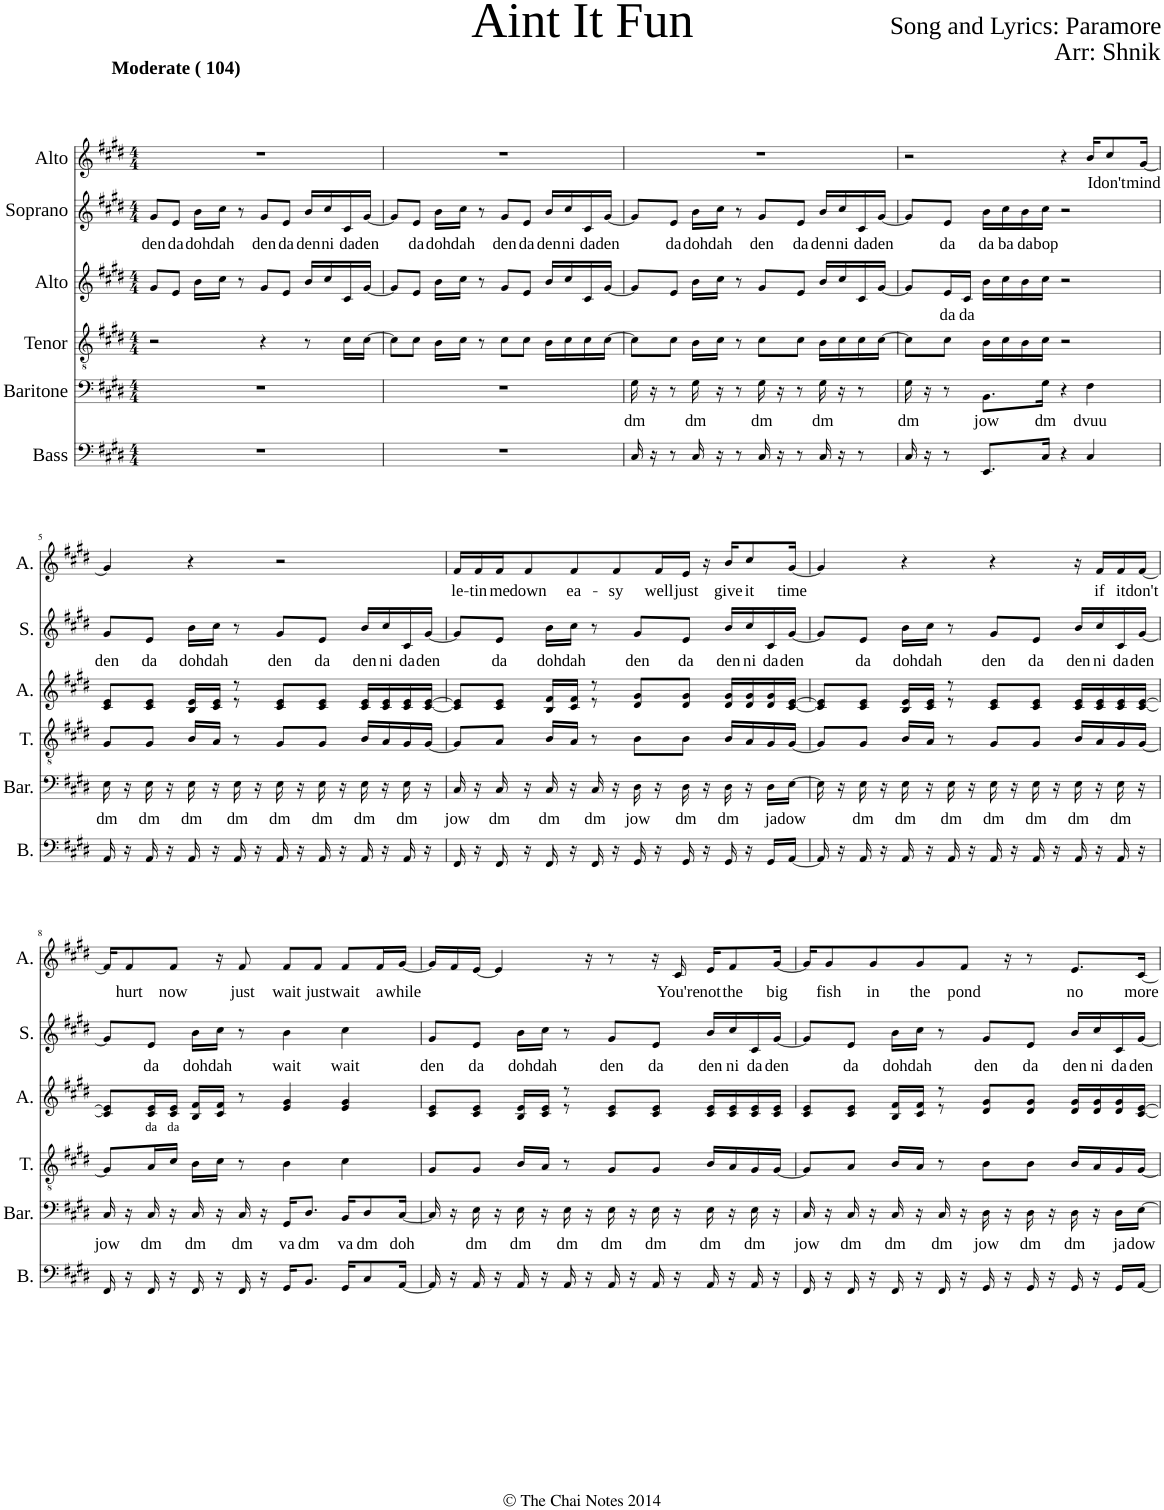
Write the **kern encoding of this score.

**kern	**kern	**text	**kern	**kern	**text	**kern	**text	**kern	**text
*part6	*part5	*part5	*part4	*part3	*part3	*part2	*part2	*part1	*part1
*staff6	*staff5	*staff5	*staff4	*staff3	*staff3	*staff2	*staff2	*staff1	*staff1
*I"Bass	*I"Baritone	*	*I"Tenor	*I"Alto	*	*I"Soprano	*	*I"Alto	*
*I'B.	*I'Bar.	*	*I'T.	*I'A.	*	*I'S.	*	*I'A.	*
*clefF4	*clefF4	*	*clefGv2	*clefG2	*	*clefG2	*	*clefG2	*
*k[f#c#g#d#]	*k[f#c#g#d#]	*	*k[f#c#g#d#]	*k[f#c#g#d#]	*	*k[f#c#g#d#]	*	*k[f#c#g#d#]	*
*M4/4	*M4/4	*	*M4/4	*M4/4	*	*M4/4	*	*M4/4	*
=1	=1	=1	=1	=1	=1	=1	=1	=1	=1
!	!	!	!	!	!	!	!	!LO:TX:a:B:t=Moderate ( 104)	!
!	!	!	!	!	!	!	!LO:LY:b	!	!
1r	1r	.	2r	8g#/L	.	8g#/L	den	1r	.
!	!	!	!	!	!	!	!LO:LY:b	!	!
.	.	.	.	8e/J	.	8e/J	da	.	.
!	!	!	!	!	!	!	!LO:LY:b	!	!
.	.	.	.	16b\LL	.	16b\LL	doh	.	.
!	!	!	!	!	!	!	!LO:LY:b	!	!
.	.	.	.	16cc#\JJ	.	16cc#\JJ	dah	.	.
.	.	.	.	8r	.	8r	.	.	.
!	!	!	!	!	!	!	!LO:LY:b	!	!
.	.	.	4r	8g#/L	.	8g#/L	den	.	.
!	!	!	!	!	!	!	!LO:LY:b	!	!
.	.	.	.	8e/J	.	8e/J	da	.	.
!	!	!	!	!	!	!	!LO:LY:b	!	!
.	.	.	8r	16b/LL	.	16b/LL	den	.	.
!	!	!	!	!	!	!	!LO:LY:b	!	!
.	.	.	.	16cc#/	.	16cc#/	ni	.	.
!	!	!	!	!	!	!	!LO:LY:b	!	!
.	.	.	16c#\LL	16c#/	.	16c#/	da	.	.
!	!	!	!	!	!	!	!LO:LY:b	!	!
.	.	.	[16c#\JJ	[16g#/JJ	.	[16g#/JJ	den	.	.
=2	=2	=2	=2	=2	=2	=2	=2	=2	=2
1r	1r	.	8c#\L]	8g#/L]	.	8g#/L]	.	1r	.
!	!	!	!	!	!	!	!LO:LY:b	!	!
.	.	.	8c#\J	8e/J	.	8e/J	da	.	.
!	!	!	!	!	!	!	!LO:LY:b	!	!
.	.	.	16B\LL	16b\LL	.	16b\LL	doh	.	.
!	!	!	!	!	!	!	!LO:LY:b	!	!
.	.	.	16c#\JJ	16cc#\JJ	.	16cc#\JJ	dah	.	.
.	.	.	8r	8r	.	8r	.	.	.
!	!	!	!	!	!	!	!LO:LY:b	!	!
.	.	.	8c#\L	8g#/L	.	8g#/L	den	.	.
!	!	!	!	!	!	!	!LO:LY:b	!	!
.	.	.	8c#\J	8e/J	.	8e/J	da	.	.
!	!	!	!	!	!	!	!LO:LY:b	!	!
.	.	.	16B\LL	16b/LL	.	16b/LL	den	.	.
!	!	!	!	!	!	!	!LO:LY:b	!	!
.	.	.	16c#\	16cc#/	.	16cc#/	ni	.	.
!	!	!	!	!	!	!	!LO:LY:b	!	!
.	.	.	16c#\	16c#/	.	16c#/	da	.	.
!	!	!	!	!	!	!	!LO:LY:b	!	!
.	.	.	[16c#\JJ	[16g#/JJ	.	[16g#/JJ	den	.	.
=3	=3	=3	=3	=3	=3	=3	=3	=3	=3
!	!	!LO:LY:b	!	!	!	!	!	!	!
16C#/	16G#\	dm	8c#\L]	8g#/L]	.	8g#/L]	.	1r	.
16r	16r	.	.	.	.	.	.	.	.
!	!	!	!	!	!	!	!LO:LY:b	!	!
8r	8r	.	8c#\J	8e/J	.	8e/J	da	.	.
!	!	!LO:LY:b	!	!	!	!	!LO:LY:b	!	!
16C#/	16G#\	dm	16B\LL	16b\LL	.	16b\LL	doh	.	.
!	!	!	!	!	!	!	!LO:LY:b	!	!
16r	16r	.	16c#\JJ	16cc#\JJ	.	16cc#\JJ	dah	.	.
8r	8r	.	8r	8r	.	8r	.	.	.
!	!	!LO:LY:b	!	!	!	!	!LO:LY:b	!	!
16C#/	16G#\	dm	8c#\L	8g#/L	.	8g#/L	den	.	.
16r	16r	.	.	.	.	.	.	.	.
!	!	!	!	!	!	!	!LO:LY:b	!	!
8r	8r	.	8c#\J	8e/J	.	8e/J	da	.	.
!	!	!LO:LY:b	!	!	!	!	!LO:LY:b	!	!
16C#/	16G#\	dm	16B\LL	16b/LL	.	16b/LL	den	.	.
!	!	!	!	!	!	!	!LO:LY:b	!	!
16r	16r	.	16c#\	16cc#/	.	16cc#/	ni	.	.
!	!	!	!	!	!	!	!LO:LY:b	!	!
8r	8r	.	16c#\	16c#/	.	16c#/	da	.	.
!	!	!	!	!	!	!	!LO:LY:b	!	!
.	.	.	[16c#\JJ	[16g#/JJ	.	[16g#/JJ	den	.	.
=4	=4	=4	=4	=4	=4	=4	=4	=4	=4
!	!	!LO:LY:b	!	!	!	!	!	!	!
16C#/	16G#\	dm	8c#\L]	8g#/L]	.	8g#/L]	.	2r	.
16r	16r	.	.	.	.	.	.	.	.
!	!	!	!	!	!LO:LY:b	!	!LO:LY:b	!	!
8r	8r	.	8c#\J	16e/L	da	8e/J	da	.	.
!	!	!	!	!	!LO:LY:b	!	!	!	!
.	.	.	.	16c#/JJ	da	.	.	.	.
!	!	!LO:LY:b	!	!	!	!	!LO:LY:b	!	!
8.EE/L	8.BB\L	jow	16B\LL	16b\LL	.	16b\LL	da	.	.
!	!	!	!	!	!	!	!LO:LY:b	!	!
.	.	.	16c#\	16cc#\	.	16cc#\	ba	.	.
!	!	!	!	!	!	!	!LO:LY:b	!	!
.	.	.	16B\	16b\	.	16b\	da	.	.
!	!	!LO:LY:b	!	!	!	!	!LO:LY:b	!	!
16C#/Jk	16G#\Jk	dm	16c#\JJ	16cc#\JJ	.	16cc#\JJ	bop	.	.
4r	4r	.	2r	2r	.	2r	.	4r	.
!	!	!LO:LY:b	!	!	!	!	!	!	!LO:LY:b
4C#/	4F#\	dvuu	.	.	.	.	.	16b/KL	I
!	!	!	!	!	!	!	!	!	!LO:LY:b
.	.	.	.	.	.	.	.	8cc#/	don't
!	!	!	!	!	!	!	!	!	!LO:LY:b
.	.	.	.	.	.	.	.	[16g#/Jk	mind
!!LO:LB:g=z
=5	=5	=5	=5	=5	=5	=5	=5	=5	=5
!	!	!LO:LY:b	!	!	!	!	!LO:LY:b	!	!
*	*	*	*	*^	*	*	*	*	*
16AA/	16E\	dm	8G#/L	8c#/ 8e/L	4.ryy	.	8g#/L	den	4g#/]	.
16r	16r	.	.	.	.	.	.	.	.	.
!	!	!LO:LY:b	!	!	!	!	!	!LO:LY:b	!	!
16AA/	16E\	dm	8G#/J	8c#/ 8e/J	.	.	8e/J	da	.	.
16r	16r	.	.	.	.	.	.	.	.	.
!	!	!LO:LY:b	!	!	!	!	!	!LO:LY:b	!	!
16AA/	16E\	dm	16B/LL	16B/ 16e/LL	.	.	16b\LL	doh	4r	.
!	!	!	!	!	!	!	!	!LO:LY:b	!	!
16r	16r	.	16A/JJ	16c#/ 16e/JJ	.	.	16cc#\JJ	dah	.	.
!	!	!LO:LY:b	!	!	!	!	!	!	!	!
16AA/	16E\	dm	8r	8r	8r	.	8r	.	.	.
16r	16r	.	.	.	.	.	.	.	.	.
!	!	!LO:LY:b	!	!	!	!	!	!LO:LY:b	!	!
16AA/	16E\	dm	8G#/L	8c#/ 8e/L	2ryy	.	8g#/L	den	2r	.
16r	16r	.	.	.	.	.	.	.	.	.
!	!	!LO:LY:b	!	!	!	!	!	!LO:LY:b	!	!
16AA/	16E\	dm	8G#/J	8c#/ 8e/J	.	.	8e/J	da	.	.
16r	16r	.	.	.	.	.	.	.	.	.
!	!	!LO:LY:b	!	!	!	!	!	!LO:LY:b	!	!
16AA/	16E\	dm	16B/LL	16c#/ 16e/LL	.	.	16b/LL	den	.	.
!	!	!	!	!	!	!	!	!LO:LY:b	!	!
16r	16r	.	16A/	16c#/ 16e/	.	.	16cc#/	ni	.	.
!	!	!LO:LY:b	!	!	!	!	!	!LO:LY:b	!	!
16AA/	16E\	dm	16G#/	16c#/ 16e/	.	.	16c#/	da	.	.
!	!	!	!	!	!	!	!	!LO:LY:b	!	!
16r	16r	.	[16G#/JJ	[16c#/ [16e/JJ	.	.	[16g#/JJ	den	.	.
=6	=6	=6	=6	=6	=6	=6	=6	=6	=6	=6
!	!	!LO:LY:b	!	!	!	!	!	!	!	!LO:LY:b
16FF#/	16C#/	jow	8G#/L]	8c#/] 8e/]L	4.ryy	.	8g#/L]	.	16f#/LL	le-
!	!	!	!	!	!	!	!	!	!	!LO:LY:b
16r	16r	.	.	.	.	.	.	.	16f#/	-tin
!	!	!LO:LY:b	!	!	!	!	!	!LO:LY:b	!	!LO:LY:b
16FF#/	16C#/	dm	8A/J	8c#/ 8e/J	.	.	8e/J	da	16f#/J	me
!	!	!	!	!	!	!	!	!	!	!LO:LY:b
16r	16r	.	.	.	.	.	.	.	8f#/	down
!	!	!LO:LY:b	!	!	!	!	!	!LO:LY:b	!	!
16FF#/	16C#/	dm	16B/LL	16B/ 16f#/LL	.	.	16b\LL	doh	.	.
!	!	!	!	!	!	!	!	!LO:LY:b	!	!LO:LY:b
16r	16r	.	16A/JJ	16c#/ 16f#/JJ	.	.	16cc#\JJ	dah	8f#/	ea-
!	!	!LO:LY:b	!	!	!	!	!	!	!	!
16FF#/	16C#/	dm	8r	8r	8r	.	8r	.	.	.
!	!	!	!	!	!	!	!	!	!	!LO:LY:b
16r	16r	.	.	.	.	.	.	.	8f#/	-sy
!	!	!LO:LY:b	!	!	!	!	!	!LO:LY:b	!	!
16GG#/	16D#\	jow	8B\L	8d#/ 8g#/L	2ryy	.	8g#/L	den	.	.
!	!	!	!	!	!	!	!	!	!	!LO:LY:b
16r	16r	.	.	.	.	.	.	.	16f#/L	well
!	!	!LO:LY:b	!	!	!	!	!	!LO:LY:b	!	!LO:LY:b
16GG#/	16D#\	dm	8B\J	8d#/ 8g#/J	.	.	8e/J	da	16e/JJ	just
16r	16r	.	.	.	.	.	.	.	16r	.
!	!	!LO:LY:b	!	!	!	!	!	!LO:LY:b	!	!LO:LY:b
16GG#/	16D#\	dm	16B/LL	16d#/ 16g#/LL	.	.	16b/LL	den	16b/KL	give
!	!	!	!	!	!	!	!	!LO:LY:b	!	!LO:LY:b
16r	16r	.	16A/	16d#/ 16g#/	.	.	16cc#/	ni	8cc#/	it
!	!	!LO:LY:b	!	!	!	!	!	!LO:LY:b	!	!
16GG#/LL	16D#\LL	ja	16G#/	16d#/ 16g#/	.	.	16c#/	da	.	.
!	!	!LO:LY:b	!	!	!	!	!	!LO:LY:b	!	!LO:LY:b
[16AA/JJ	[16E\JJ	dow	[16G#/JJ	[16c#/ [16e/JJ	.	.	[16g#/JJ	den	[16g#/Jk	time
=7	=7	=7	=7	=7	=7	=7	=7	=7	=7	=7
16AA/]	16E\]	.	8G#/L]	8c#/] 8e/]L	4.ryy	.	8g#/L]	.	4g#/]	.
16r	16r	.	.	.	.	.	.	.	.	.
!	!	!LO:LY:b	!	!	!	!	!	!LO:LY:b	!	!
16AA/	16E\	dm	8G#/J	8c#/ 8e/J	.	.	8e/J	da	.	.
16r	16r	.	.	.	.	.	.	.	.	.
!	!	!LO:LY:b	!	!	!	!	!	!LO:LY:b	!	!
16AA/	16E\	dm	16B/LL	16B/ 16e/LL	.	.	16b\LL	doh	4r	.
!	!	!	!	!	!	!	!	!LO:LY:b	!	!
16r	16r	.	16A/JJ	16c#/ 16e/JJ	.	.	16cc#\JJ	dah	.	.
!	!	!LO:LY:b	!	!	!	!	!	!	!	!
16AA/	16E\	dm	8r	8r	8r	.	8r	.	.	.
16r	16r	.	.	.	.	.	.	.	.	.
!	!	!LO:LY:b	!	!	!	!	!	!LO:LY:b	!	!
16AA/	16E\	dm	8G#/L	8c#/ 8e/L	2ryy	.	8g#/L	den	4r	.
16r	16r	.	.	.	.	.	.	.	.	.
!	!	!LO:LY:b	!	!	!	!	!	!LO:LY:b	!	!
16AA/	16E\	dm	8G#/J	8c#/ 8e/J	.	.	8e/J	da	.	.
16r	16r	.	.	.	.	.	.	.	.	.
!	!	!LO:LY:b	!	!	!	!	!	!LO:LY:b	!	!
16AA/	16E\	dm	16B/LL	16c#/ 16e/LL	.	.	16b/LL	den	16r	.
!	!	!	!	!	!	!	!	!LO:LY:b	!	!LO:LY:b
16r	16r	.	16A/	16c#/ 16e/	.	.	16cc#/	ni	16f#/LL	if
!	!	!LO:LY:b	!	!	!	!	!	!LO:LY:b	!	!LO:LY:b
16AA/	16E\	dm	16G#/	16c#/ 16e/	.	.	16c#/	da	16f#/	it
!	!	!	!	!	!	!	!	!LO:LY:b	!	!LO:LY:b
16r	16r	.	[16G#/JJ	[16c#/ [16e/JJ	.	.	[16g#/JJ	den	[16f#/JJ	don't
*	*	*	*	*v	*v	*	*	*	*	*
!!LO:LB:g=z
=8	=8	=8	=8	=8	=8	=8	=8	=8	=8
!	!	!LO:LY:b	!	!	!	!	!	!	!
16FF#/	16C#/	jow	8G#/L]	8c#/] 8e/]L	.	8g#/L]	.	16f#/KL]	.
!	!	!	!	!	!	!	!	!	!LO:LY:b
16r	16r	.	.	.	.	.	.	8f#/	hurt
!	!	!LO:LY:b	!	!	!LO:LY:b	!	!LO:LY:b	!	!
16FF#/	16C#/	dm	16A/L	16c#/ 16e/L	da	8e/J	da	.	.
!	!	!	!	!	!LO:LY:b	!	!	!	!LO:LY:b
16r	16r	.	16c#/JJ	16c#/ 16e/JJ	da	.	.	8f#/J	now
!	!	!LO:LY:b	!	!	!	!	!LO:LY:b	!	!
16FF#/	16C#/	dm	16B\LL	16B/ 16f#/LL	.	16b\LL	doh	.	.
!	!	!	!	!	!	!	!LO:LY:b	!	!
16r	16r	.	16c#\JJ	16c#/ 16f#/JJ	.	16cc#\JJ	dah	16r	.
!	!	!LO:LY:b	!	!	!	!	!	!	!LO:LY:b
16FF#/	16C#/	dm	8r	8r	.	8r	.	8f#/	just
16r	16r	.	.	.	.	.	.	.	.
!	!	!LO:LY:b	!	!	!	!	!LO:LY:b	!	!LO:LY:b
16GG#/KL	16GG#/KL	va	4B\	4e/ 4g#/	.	4b\	wait	8f#/L	wait
!	!	!LO:LY:b	!	!	!	!	!	!	!
8.BB/J	8.D#/J	dm	.	.	.	.	.	.	.
!	!	!	!	!	!	!	!	!	!LO:LY:b
.	.	.	.	.	.	.	.	8f#/J	just
!	!	!LO:LY:b	!	!	!	!	!LO:LY:b	!	!LO:LY:b
16GG#/KL	16BB/KL	va	4c#\	4e/ 4g#/	.	4cc#\	wait	8f#/L	wait
!	!	!LO:LY:b	!	!	!	!	!	!	!
8C#/	8D#/	dm	.	.	.	.	.	.	.
!	!	!	!	!	!	!	!	!	!LO:LY:b
.	.	.	.	.	.	.	.	16f#/L	a
!	!	!LO:LY:b	!	!	!	!	!	!	!LO:LY:b
[16AA/Jk	[16C#/Jk	doh	.	.	.	.	.	[16g#/JJ	-while
=9	=9	=9	=9	=9	=9	=9	=9	=9	=9
*	*	*	*	*^	*	*	*	*	*
!	!	!	!	!	!	!	!	!LO:LY:b	!	!
16AA/]	16C#/]	.	8G#/L	8c#/ 8e/L	4.ryy	.	8g#/L	den	16g#/LL]	.
16r	16r	.	.	.	.	.	.	.	16f#/	.
!	!	!LO:LY:b	!	!	!	!	!	!LO:LY:b	!	!
16AA/	16E\	dm	8G#/J	8c#/ 8e/J	.	.	8e/J	da	[16e/JJ	.
16r	16r	.	.	.	.	.	.	.	4e/]	.
!	!	!LO:LY:b	!	!	!	!	!	!LO:LY:b	!	!
16AA/	16E\	dm	16B/LL	16B/ 16e/LL	.	.	16b\LL	doh	.	.
!	!	!	!	!	!	!	!	!LO:LY:b	!	!
16r	16r	.	16A/JJ	16c#/ 16e/JJ	.	.	16cc#\JJ	dah	.	.
!	!	!LO:LY:b	!	!	!	!	!	!	!	!
16AA/	16E\	dm	8r	8r	8r	.	8r	.	.	.
16r	16r	.	.	.	.	.	.	.	16r	.
!	!	!LO:LY:b	!	!	!	!	!	!LO:LY:b	!	!
16AA/	16E\	dm	8G#/L	8c#/ 8e/L	2ryy	.	8g#/L	den	8r	.
16r	16r	.	.	.	.	.	.	.	.	.
!	!	!LO:LY:b	!	!	!	!	!	!LO:LY:b	!	!
16AA/	16E\	dm	8G#/J	8c#/ 8e/J	.	.	8e/J	da	16r	.
!	!	!	!	!	!	!	!	!	!	!LO:LY:b
16r	16r	.	.	.	.	.	.	.	16c#/	You're
!	!	!LO:LY:b	!	!	!	!	!	!LO:LY:b	!	!LO:LY:b
16AA/	16E\	dm	16B/LL	16c#/ 16e/LL	.	.	16b/LL	den	16e/KL	not
!	!	!	!	!	!	!	!	!LO:LY:b	!	!LO:LY:b
16r	16r	.	16A/	16c#/ 16e/	.	.	16cc#/	ni	8f#/	the
!	!	!LO:LY:b	!	!	!	!	!	!LO:LY:b	!	!
16AA/	16E\	dm	16G#/	16c#/ 16e/	.	.	16c#/	da	.	.
!	!	!	!	!	!	!	!	!LO:LY:b	!	!LO:LY:b
16r	16r	.	[16G#/JJ	16c#/ 16e/JJ	.	.	[16g#/JJ	den	[16g#/Jk	big
=10	=10	=10	=10	=10	=10	=10	=10	=10	=10	=10
!	!	!LO:LY:b	!	!	!	!	!	!	!	!
16FF#/	16C#/	jow	8G#/L]	8c#/ 8e/L	4.ryy	.	8g#/L]	.	16g#/KL]	.
!	!	!	!	!	!	!	!	!	!	!LO:LY:b
16r	16r	.	.	.	.	.	.	.	8g#/	fish
!	!	!LO:LY:b	!	!	!	!	!	!LO:LY:b	!	!
16FF#/	16C#/	dm	8A/J	8c#/ 8e/J	.	.	8e/J	da	.	.
!	!	!	!	!	!	!	!	!	!	!LO:LY:b
16r	16r	.	.	.	.	.	.	.	8g#/	in
!	!	!LO:LY:b	!	!	!	!	!	!LO:LY:b	!	!
16FF#/	16C#/	dm	16B/LL	16B/ 16f#/LL	.	.	16b\LL	doh	.	.
!	!	!	!	!	!	!	!	!LO:LY:b	!	!LO:LY:b
16r	16r	.	16A/JJ	16c#/ 16f#/JJ	.	.	16cc#\JJ	dah	8g#/	the
!	!	!LO:LY:b	!	!	!	!	!	!	!	!
16FF#/	16C#/	dm	8r	8r	8r	.	8r	.	.	.
!	!	!	!	!	!	!	!	!	!	!LO:LY:b
16r	16r	.	.	.	.	.	.	.	8f#/J	pond
!	!	!LO:LY:b	!	!	!	!	!	!LO:LY:b	!	!
16GG#/	16D#\	jow	8B\L	8d#/ 8g#/L	2ryy	.	8g#/L	den	.	.
16r	16r	.	.	.	.	.	.	.	16r	.
!	!	!LO:LY:b	!	!	!	!	!	!LO:LY:b	!	!
16GG#/	16D#\	dm	8B\J	8d#/ 8g#/J	.	.	8e/J	da	8r	.
16r	16r	.	.	.	.	.	.	.	.	.
!	!	!LO:LY:b	!	!	!	!	!	!LO:LY:b	!	!LO:LY:b
16GG#/	16D#\	dm	16B/LL	16d#/ 16g#/LL	.	.	16b/LL	den	8.e/L	no
!	!	!	!	!	!	!	!	!LO:LY:b	!	!
16r	16r	.	16A/	16d#/ 16g#/	.	.	16cc#/	ni	.	.
!	!	!LO:LY:b	!	!	!	!	!	!LO:LY:b	!	!
16GG#/LL	16D#\LL	ja	16G#/	16d#/ 16g#/	.	.	16c#/	da	.	.
!	!	!LO:LY:b	!	!	!	!	!	!LO:LY:b	!	!LO:LY:b
[16AA/JJ	[16E\JJ	dow	[16G#/JJ	[16c#/ [16e/JJ	.	.	[16g#/JJ	den	[16c#/Jk	more
*	*	*	*	*v	*v	*	*	*	*	*
=	=	=	=	=	=	=	=	=	=
*-	*-	*-	*-	*-	*-	*-	*-	*-	*-
